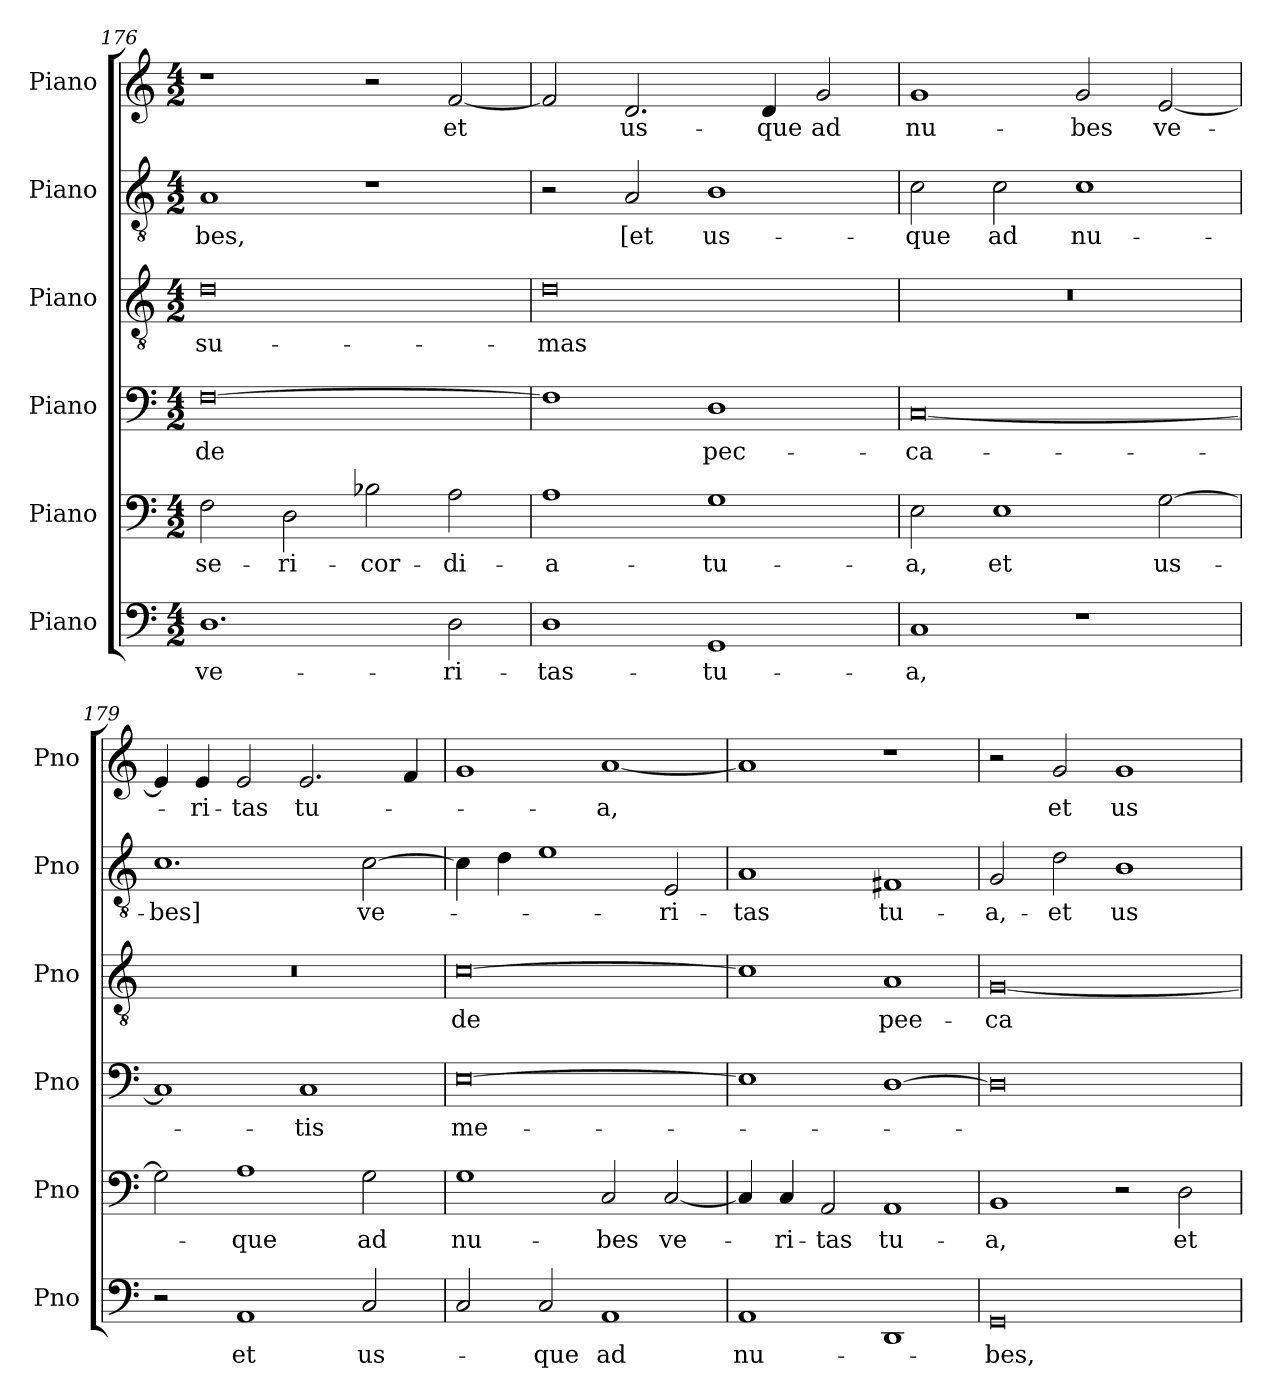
**kern	**text	**kern	**text	**kern	**text	**kern	**text	**kern	**text	**kern	**text
*part6	*part6	*part5	*part5	*part4	*part4	*part3	*part3	*part2	*part2	*part1	*part1
*staff6	*staff6	*staff5	*staff5	*staff4	*staff4	*staff3	*staff3	*staff2	*staff2	*staff1	*staff1
*I"Piano	*	*I"Piano	*	*I"Piano	*	*I"Piano	*	*I"Piano	*	*I"Piano	*
*I'Pno	*	*I'Pno	*	*I'Pno	*	*I'Pno	*	*I'Pno	*	*I'Pno	*
!!LO:LB:g=z
*clefF4	*	*clefF4	*	*clefF4	*	*clefGv2	*	*clefGv2	*	*clefG2	*
*k[]	*	*k[]	*	*k[]	*	*k[]	*	*k[]	*	*k[]	*
*M4/2	*	*M4/2	*	*M4/2	*	*M4/2	*	*M4/2	*	*M4/2	*
=176	=176	=176	=176	=176	=176	=176	=176	=176	=176	=176	=176
!	!LO:LY:b	!	!LO:LY:b	!	!LO:LY:b	!	!LO:LY:b	!	!LO:LY:b	!	!
1.D	ve­-	2F\	-se-	[0F	de	0d	su­-	1A	-bes,	1r	.
!	!	!	!LO:LY:b	!	!	!	!	!	!	!	!
.	.	2D\	-ri­-	.	.	.	.	.	.	.	.
!	!	!	!LO:LY:b	!	!	!	!	!	!	!	!
.	.	2B-X\	-cor-	.	.	.	.	1r	.	2r	.
!	!LO:LY:b	!	!LO:LY:b	!	!	!	!	!	!	!	!LO:LY:b
2D\	-ri­-	2A\	-di-	.	.	.	.	.	.	[2f/	et
=177	=177	=177	=177	=177	=177	=177	=177	=177	=177	=177	=177
!	!LO:LY:b	!	!LO:LY:b	!	!	!	!LO:LY:b	!	!	!	!
1D	-tas-	1A	-a-	1F]	.	0d	-mas	2r	.	2f/]	.
!	!	!	!	!	!	!	!	!	!LO:LY:b	!	!LO:LY:b
.	.	.	.	.	.	.	.	2A/	[et	2.d/	us-
!	!LO:LY:b	!	!LO:LY:b	!	!LO:LY:b	!	!	!	!LO:LY:b	!	!
1GG	-tu-	1G	-tu-	1D	pec­-	.	.	1B	us-	.	.
!	!	!	!	!	!	!	!	!	!	!	!LO:LY:b
.	.	.	.	.	.	.	.	.	.	4d/	-que
!	!	!	!	!	!	!	!	!	!	!	!LO:LY:b
.	.	.	.	.	.	.	.	.	.	2g/	ad
=178	=178	=178	=178	=178	=178	=178	=178	=178	=178	=178	=178
!	!LO:LY:b	!	!LO:LY:b	!	!LO:LY:b	!	!	!	!LO:LY:b	!	!LO:LY:b
1C	-a,	2E\	-a,	[0C	-ca­-	0r	.	2c\	-que	1g	nu-
!	!	!	!LO:LY:b	!	!	!	!	!	!LO:LY:b	!	!
.	.	1E	et	.	.	.	.	2c\	ad	.	.
!	!	!	!	!	!	!	!	!	!LO:LY:b	!	!LO:LY:b
1r	.	.	.	.	.	.	.	1c	nu-	2g/	-bes
!	!	!	!LO:LY:b	!	!	!	!	!	!	!	!LO:LY:b
.	.	[2G\	us­-	.	.	.	.	.	.	[2e/	ve-
=179	=179	=179	=179	=179	=179	=179	=179	=179	=179	=179	=179
!	!	!	!	!	!	!	!	!	!LO:LY:b	!	!
2r	.	2G\]	.	1C]	.	0r	.	1.c	-bes]	4e/]	.
!	!	!	!	!	!	!	!	!	!	!	!LO:LY:b
.	.	.	.	.	.	.	.	.	.	4e/	-ri-
!	!LO:LY:b	!	!LO:LY:b	!	!	!	!	!	!	!	!LO:LY:b
1AA	et	1A	-que	.	.	.	.	.	.	2e/	-tas
!	!	!	!	!	!LO:LY:b	!	!	!	!	!	!LO:LY:b
.	.	.	.	1C	-tis	.	.	.	.	2.e/	tu­-
!	!LO:LY:b	!	!LO:LY:b	!	!	!	!	!	!LO:LY:b	!	!
2C/	us­-	2G\	ad	.	.	.	.	[2c\	ve­-	.	.
.	.	.	.	.	.	.	.	.	.	4f/	.
=180	=180	=180	=180	=180	=180	=180	=180	=180	=180	=180	=180
!	!	!	!LO:LY:b	!	!LO:LY:b	!	!LO:LY:b	!	!	!	!
2C/	.	1G	nu-	[0E	me-	[0c	de	4c\]	.	1g	.
.	.	.	.	.	.	.	.	4d\	.	.	.
!	!LO:LY:b	!	!	!	!	!	!	!	!	!	!
2C/	-que	.	.	.	.	.	.	1e	.	.	.
!	!LO:LY:b	!	!LO:LY:b	!	!	!	!	!	!	!	!LO:LY:b
1AA	ad	2C/	-bes	.	.	.	.	.	.	[1a	-a,
!	!	!	!LO:LY:b	!	!	!	!	!	!LO:LY:b	!	!
.	.	[2C/	ve-	.	.	.	.	2E/	-ri-	.	.
=181	=181	=181	=181	=181	=181	=181	=181	=181	=181	=181	=181
!	!LO:LY:b	!	!	!	!	!	!	!	!LO:LY:b	!	!
1AA	nu­-	4C/]	.	1E]	.	1c]	.	1A	-tas	1a]	.
!	!	!	!LO:LY:b	!	!	!	!	!	!	!	!
.	.	4C/	-ri-	.	.	.	.	.	.	.	.
!	!	!	!LO:LY:b	!	!	!	!	!	!	!	!
.	.	2AA/	-tas	.	.	.	.	.	.	.	.
!	!	!	!LO:LY:b	!	!	!	!LO:LY:b	!	!LO:LY:b	!	!
1DD	.	1AA	tu-	[1D	.	1A	pee-	1F#X	tu-	1r	.
!!LO:LB:g=z
=182	=182	=182	=182	=182	=182	=182	=182	=182	=182	=182	=182
!	!LO:LY:b	!	!LO:LY:b	!	!	!	!LO:LY:b	!	!LO:LY:b	!	!
0GG	-bes,	1BB	-a,	0D]	.	[0G	-ca­-	2G/	-a,-	2r	.
!	!	!	!	!	!	!	!	!	!LO:LY:b	!	!LO:LY:b
.	.	.	.	.	.	.	.	2d\	-et	2g/	et
!	!	!	!	!	!	!	!	!	!LO:LY:b	!	!LO:LY:b
.	.	2r	.	.	.	.	.	1B	us-	1g	us-
!	!	!	!LO:LY:b	!	!	!	!	!	!	!	!
.	.	2D\	et	.	.	.	.	.	.	.	.
=	=	=	=	=	=	=	=	=	=	=	=
*-	*-	*-	*-	*-	*-	*-	*-	*-	*-	*-	*-
